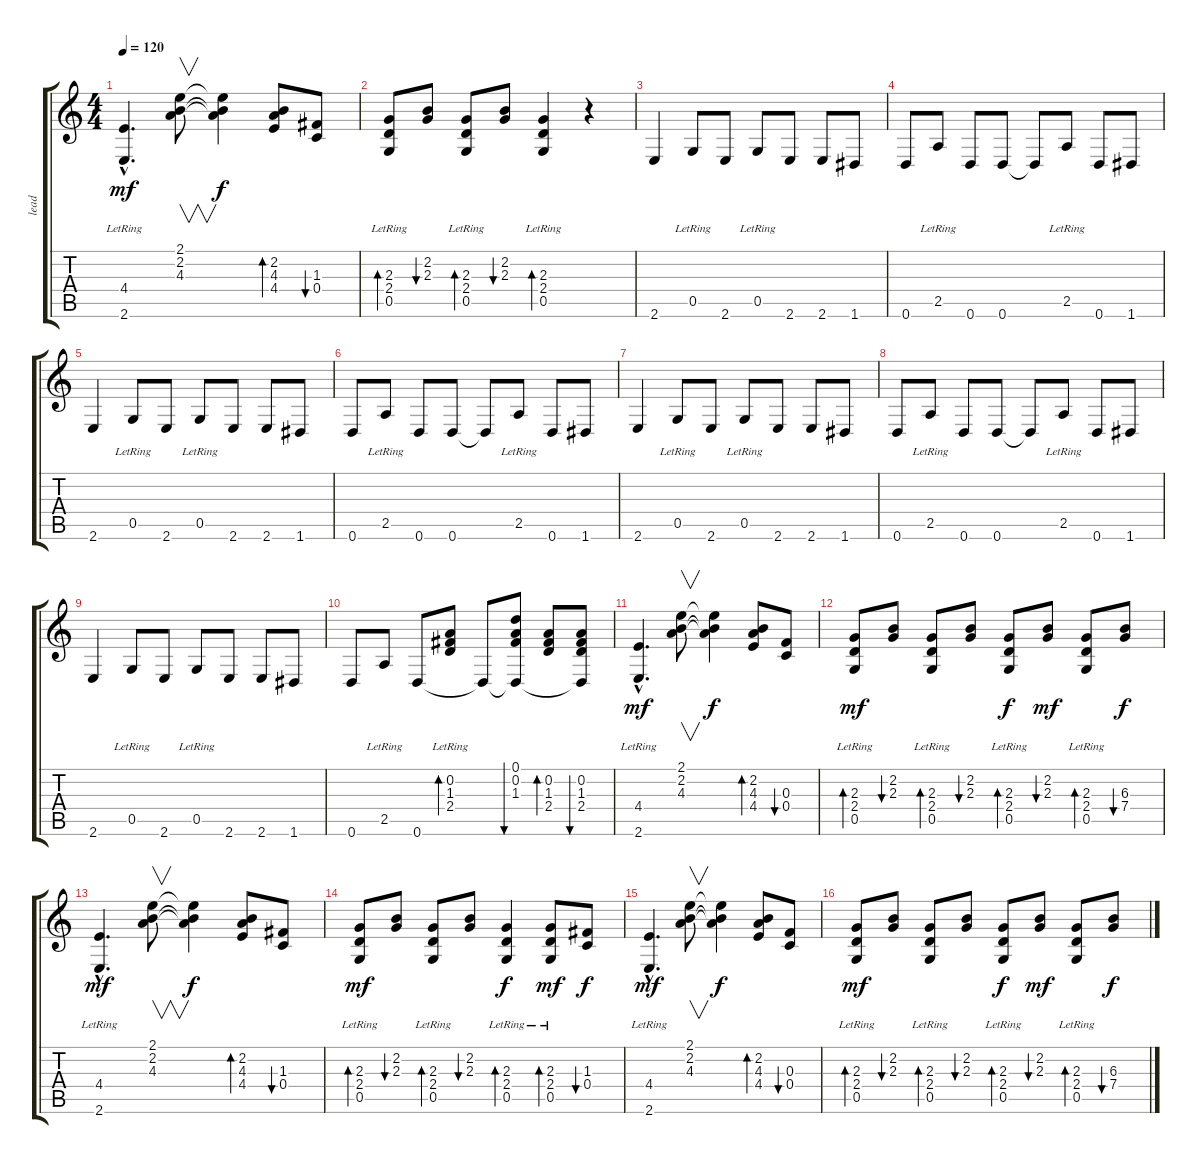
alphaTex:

\track ("lead" "lead") {instrument acousticguitarsteel}
\staff {score tabs}
\tuning (D4 A3 F3 C3 G2 D2) {hide}
\ts (4 4)
\tempo 120
\clef g2
\ks c
(4.4{hac} 2.6{hac lr}).4{d dy mf} (2.1 2.2 4.3).8{v} (2.1{t} 2.2{t} 4.3{t}).4{dy f} (2.2 4.3 4.4).8{bd 60} (1.3 0.4).8{bu 60} |
(2.3 2.4 0.5{lr}).8{bd 60} (2.2 2.3).8{bu 60} (2.3 2.4 0.5{lr}).8{bd 60} (2.2 2.3).8{bu 60} (2.3 2.4 0.5{lr}).4{bd 60} r.4 |
2.6.4 0.5{lr}.8 2.6.8 0.5{lr}.8 2.6.8 2.6.8 1.6.8 |
0.6.8 2.5{lr}.8 0.6.8 0.6.8 0.6{t}.8 2.5{lr}.8 0.6.8 1.6.8 |
2.6.4 0.5{lr}.8 2.6.8 0.5{lr}.8 2.6.8 2.6.8 1.6.8 |
0.6.8 2.5{lr}.8 0.6.8 0.6.8 0.6{t}.8 2.5{lr}.8 0.6.8 1.6.8 |
2.6.4 0.5{lr}.8 2.6.8 0.5{lr}.8 2.6.8 2.6.8 1.6.8 |
0.6.8 2.5{lr}.8 0.6.8 0.6.8 0.6{t}.8 2.5{lr}.8 0.6.8 1.6.8 |
2.6.4 0.5{lr}.8 2.6.8 0.5{lr}.8 2.6.8 2.6.8 1.6.8 |
0.6.8 2.5{lr}.8 0.6.8 (0.2{lr} 1.3{lr} 2.4{lr}).8{bd 60} 0.6{t}.8 (0.1 0.2 1.3 0.6{t}).8{bu 60} (0.2 1.3 2.4).8{bd 60} (0.2 1.3 2.4 0.6{t}).8{bu 60} |
(4.4{hac} 2.6{hac lr}).4{d dy mf} (2.1 2.2 4.3).8{v} (2.1{t} 2.2{t} 4.3{t}).4{dy f} (2.2 4.3 4.4).8{bd 60} (0.3 0.4).8{bu 60} |
(2.3 2.4 0.5{lr}).8{bd 60 dy mf} (2.2 2.3).8{bu 60} (2.3 2.4 0.5{lr}).8{bd 60} (2.2 2.3).8{bu 60} (2.3 2.4 0.5{lr}).8{bd 60 dy f} (2.2 2.3).8{bu 60 dy mf} (2.3 2.4 0.5{lr}).8{bd 60} (6.3 7.4).8{bu 60 dy f} |
(4.4{hac} 2.6{hac lr}).4{d dy mf} (2.1 2.2 4.3).8{v} (2.1{t} 2.2{t} 4.3{t}).4{dy f} (2.2 4.3 4.4).8{bd 60} (1.3 0.4).8{bu 60} |
(2.3 2.4 0.5{lr}).8{bd 60 dy mf} (2.2 2.3).8{bu 60} (2.3 2.4 0.5{lr}).8{bd 60} (2.2 2.3).8{bu 60} (2.3 2.4 0.5{lr}).4{bd 60 dy f} (2.3 2.4 0.5{lr}).8{bd 60 dy mf} (1.3 0.4).8{bu 60 dy f} |
(4.4{hac} 2.6{hac lr}).4{d dy mf} (2.1 2.2 4.3).8{v} (2.1{t} 2.2{t} 4.3{t}).4{dy f} (2.2 4.3 4.4).8{bd 60} (0.3 0.4).8{bu 60} |
(2.3 2.4 0.5{lr}).8{bd 60 dy mf} (2.2 2.3).8{bu 60} (2.3 2.4 0.5{lr}).8{bd 60} (2.2 2.3).8{bu 60} (2.3 2.4 0.5{lr}).8{bd 60 dy f} (2.2 2.3).8{bu 60 dy mf} (2.3 2.4 0.5{lr}).8{bd 60} (6.3 7.4).8{bu 60 dy f}
